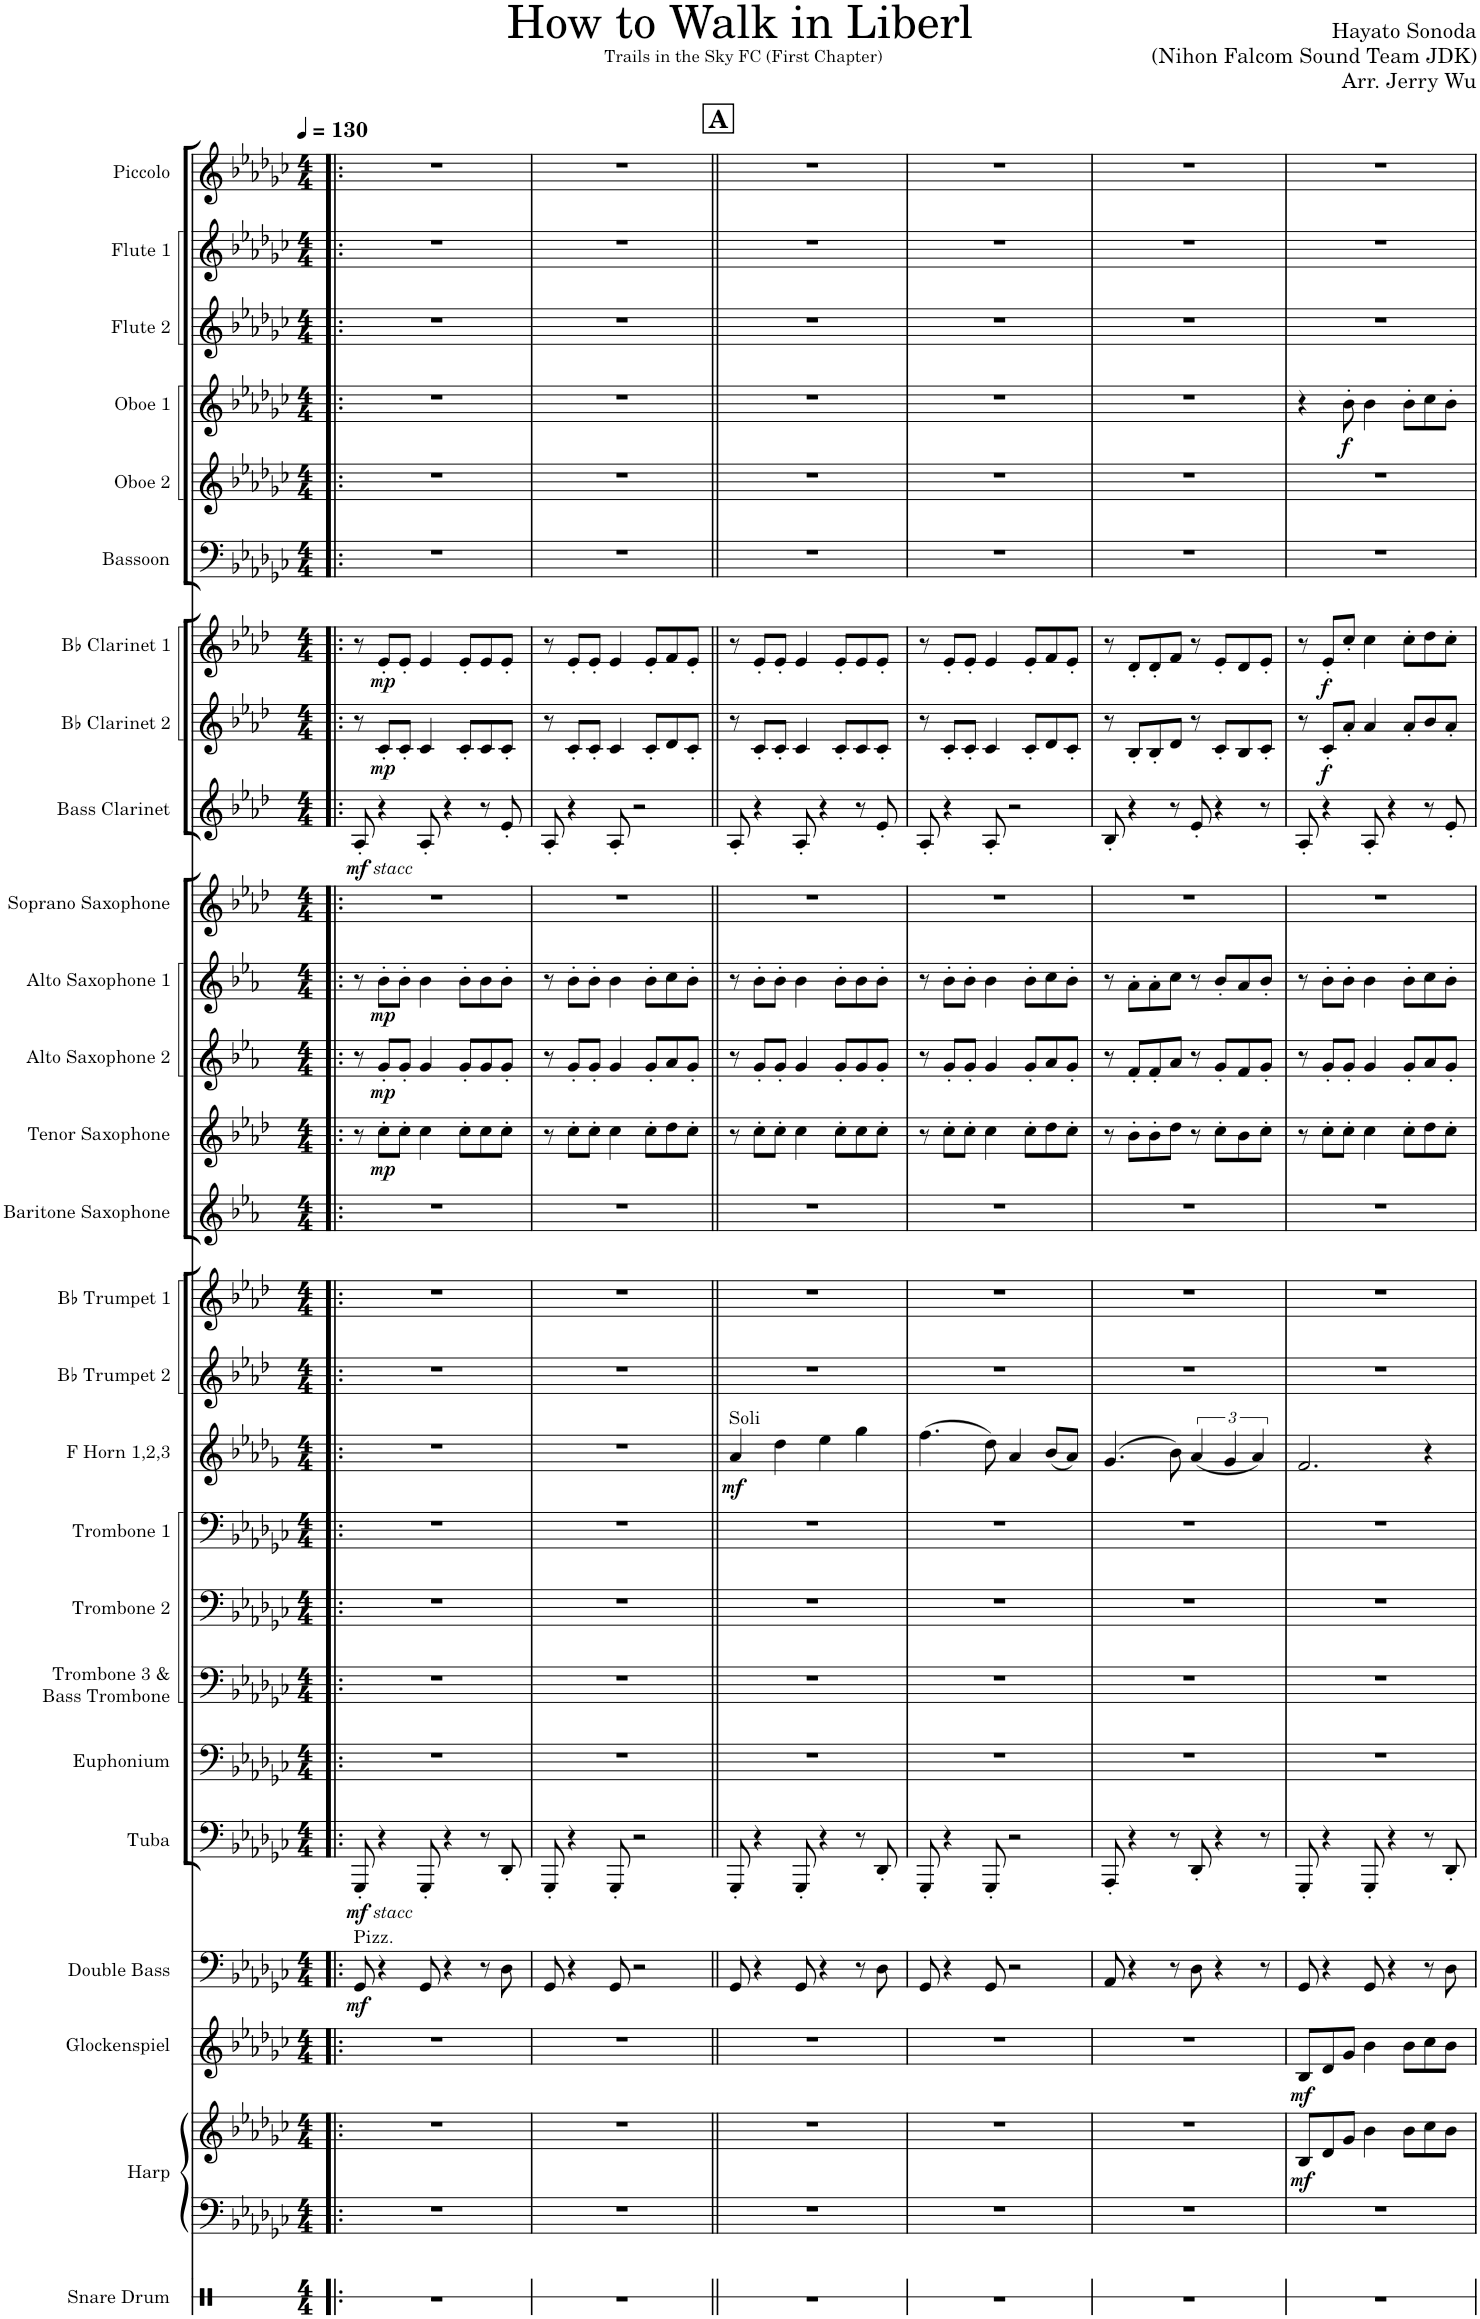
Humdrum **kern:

**kern	**kern	**kern	**dynam	**kern	**dynam	**kern	**dynam	**kern	**dynam	**kern	**kern	**kern	**kern	**kern	**dynam	**kern	**kern	**kern	**kern	**dynam	**kern	**dynam	**kern	**dynam	**kern	**kern	**dynam	**kern	**dynam	**kern	**dynam	**kern	**kern	**kern	**dynam	**kern	**kern	**kern
*part26	*part25	*part25	*part25	*part24	*part24	*part23	*part23	*part22	*part22	*part21	*part20	*part19	*part18	*part17	*part17	*part16	*part15	*part14	*part13	*part13	*part12	*part12	*part11	*part11	*part10	*part9	*part9	*part8	*part8	*part7	*part7	*part6	*part5	*part4	*part4	*part3	*part2	*part1
*staff27	*staff26	*staff25	*staff25/26	*staff24	*staff24	*staff23	*staff23	*staff22	*staff22	*staff21	*staff20	*staff19	*staff18	*staff17	*staff17	*staff16	*staff15	*staff14	*staff13	*staff13	*staff12	*staff12	*staff11	*staff11	*staff10	*staff9	*staff9	*staff8	*staff8	*staff7	*staff7	*staff6	*staff5	*staff4	*staff4	*staff3	*staff2	*staff1
*I"Snare Drum	*I"Harp	*	*	*I"Glockenspiel	*	*I"Double Bass	*	*I"Tuba	*	*I"Euphonium	*I"Trombone 3 &amp; Bass Trombone	*I"Trombone 2	*I"Trombone 1	*I"F Horn 1,2,3	*	*I"Bb Trumpet 2	*I"Bb Trumpet 1	*I"Baritone Saxophone	*I"Tenor Saxophone	*	*I"Alto Saxophone 2	*	*I"Alto Saxophone 1	*	*I"Soprano Saxophone	*I"Bass Clarinet	*	*I"Bb Clarinet 2	*	*I"Bb Clarinet 1	*	*I"Bassoon	*I"Oboe 2	*I"Oboe 1	*	*I"Flute 2	*I"Flute 1	*I"Piccolo
*I'SD	*I'Hrp.	*	*	*I'Glk.	*	*I'Db.	*	*I'Tba.	*	*I'Euph.	*I'Tbn. 3 B. Tbn.	*I'Tbn. 2	*I'Tbn. 1	*I'F Hn. 1,2,3	*	*I'Bb Tpt. 2	*I'Bb Tpt. 1	*I'Bar. Sax.	*I'T. Sax.	*	*I'A. Sax. 2	*	*I'A. Sax. 1	*	*I'S. Sax.	*I'B. Cl.	*	*I'Bb Cl. 2	*	*I'Bb Cl. 1	*	*I'Bsn.	*I'Ob. 2	*I'Ob. 1	*	*I'Fl. 2	*I'Fl. 1	*I'Picc.
*stria1	*	*	*	*	*	*	*	*	*	*	*	*	*	*	*	*	*	*	*	*	*	*	*	*	*	*	*	*	*	*	*	*	*	*	*	*	*	*
*clefX	*clefF4	*clefG2	*	*clefG2	*	*clefF4	*	*clefF4	*	*clefF4	*clefF4	*clefF4	*clefF4	*clefG2	*	*clefG2	*clefG2	*clefG2	*clefG2	*	*clefG2	*	*clefG2	*	*clefG2	*clefG2	*	*clefG2	*	*clefG2	*	*clefF4	*clefG2	*clefG2	*	*clefG2	*clefG2	*clefG2
*	*	*	*	*Trd-14c-24	*	*Trd7c12	*	*	*	*	*	*	*	*Trd4c7	*	*Trd1c2	*Trd1c2	*Trd12c21	*Trd8c14	*	*Trd5c9	*	*Trd5c9	*	*Trd1c2	*Trd8c14	*	*Trd1c2	*	*Trd1c2	*	*	*	*	*	*	*	*Trd-7c-12
*k[]	*k[b-e-a-d-g-c-]	*k[b-e-a-d-g-c-]	*	*k[b-e-a-d-g-c-]	*	*k[b-e-a-d-g-c-]	*	*k[b-e-a-d-g-c-]	*	*k[b-e-a-d-g-c-]	*k[b-e-a-d-g-c-]	*k[b-e-a-d-g-c-]	*k[b-e-a-d-g-c-]	*k[b-e-a-d-g-]	*	*k[b-e-a-d-]	*k[b-e-a-d-]	*k[b-e-a-]	*k[b-e-a-d-]	*	*k[b-e-a-]	*	*k[b-e-a-]	*	*k[b-e-a-d-]	*k[b-e-a-d-]	*	*k[b-e-a-d-]	*	*k[b-e-a-d-]	*	*k[b-e-a-d-g-c-]	*k[b-e-a-d-g-c-]	*k[b-e-a-d-g-c-]	*	*k[b-e-a-d-g-c-]	*k[b-e-a-d-g-c-]	*k[b-e-a-d-g-c-]
*M4/4	*M4/4	*M4/4	*	*M4/4	*	*M4/4	*	*M4/4	*	*M4/4	*M4/4	*M4/4	*M4/4	*M4/4	*	*M4/4	*M4/4	*M4/4	*M4/4	*	*M4/4	*	*M4/4	*	*M4/4	*M4/4	*	*M4/4	*	*M4/4	*	*M4/4	*M4/4	*M4/4	*	*M4/4	*M4/4	*M4/4
*MM130	*MM130	*MM130	*	*MM130	*	*MM130	*	*MM130	*	*MM130	*MM130	*MM130	*MM130	*MM130	*	*MM130	*MM130	*MM130	*MM130	*	*MM130	*	*MM130	*	*MM130	*MM130	*	*MM130	*	*MM130	*	*MM130	*MM130	*MM130	*	*MM130	*MM130	*MM130
=1!|:	=1!|:	=1!|:	=1!|:	=1!|:	=1!|:	=1!|:	=1!|:	=1!|:	=1!|:	=1!|:	=1!|:	=1!|:	=1!|:	=1!|:	=1!|:	=1!|:	=1!|:	=1!|:	=1!|:	=1!|:	=1!|:	=1!|:	=1!|:	=1!|:	=1!|:	=1!|:	=1!|:	=1!|:	=1!|:	=1!|:	=1!|:	=1!|:	=1!|:	=1!|:	=1!|:	=1!|:	=1!|:	=1!|:
!	!	!	!	!	!	!	!	!	!	!	!	!	!	!	!	!	!	!	!	!	!	!	!	!	!	!LO:TX:b:i:t=stacc	!	!	!	!	!	!	!	!	!	!	!	!
!	!	!	!	!	!	!	!	!LO:TX:b:i:t=stacc	!	!	!	!	!	!	!	!	!	!	!	!	!	!	!	!	!	!	!	!	!	!	!	!	!	!	!	!	!	!
!	!	!	!	!	!	!LO:TX:a:t=Pizz.	!	!	!	!	!	!	!	!	!	!	!	!	!	!	!	!	!	!	!	!	!	!	!	!	!	!	!	!	!	!	!	!
!	!	!	!	!	!	!	!LO:DY:b	!	!LO:DY:b	!	!	!	!	!	!	!	!	!	!	!	!	!	!	!	!	!	!LO:DY:b	!	!	!	!	!	!	!	!	!	!	!
1r	1r	1r	.	1r	.	8GG-/	mf	8GGG-'/	mf	1r	1r	1r	1r	1r	.	1r	1r	1r	8r	.	8r	.	8r	.	1r	8A-'/	mf	8r	.	8r	.	1r	1r	1r	.	1r	1r	1r
!	!	!	!	!	!	!	!	!	!	!	!	!	!	!	!	!	!	!	!	!LO:DY:b	!	!LO:DY:b	!	!LO:DY:b	!	!	!	!	!LO:DY:b	!	!LO:DY:b	!	!	!	!	!	!	!
.	.	.	.	.	.	4r	.	4r	.	.	.	.	.	.	.	.	.	.	8cc'\L	mp	8g'/L	mp	8b-'\L	mp	.	4r	.	8c'/L	mp	8e-'/L	mp	.	.	.	.	.	.	.
.	.	.	.	.	.	.	.	.	.	.	.	.	.	.	.	.	.	.	8cc'\J	.	8g'/J	.	8b-'\J	.	.	.	.	8c'/J	.	8e-'/J	.	.	.	.	.	.	.	.
.	.	.	.	.	.	8GG-/	.	8GGG-'/	.	.	.	.	.	.	.	.	.	.	4cc\	.	4g/	.	4b-\	.	.	8A-'/	.	4c/	.	4e-/	.	.	.	.	.	.	.	.
.	.	.	.	.	.	4r	.	4r	.	.	.	.	.	.	.	.	.	.	.	.	.	.	.	.	.	4r	.	.	.	.	.	.	.	.	.	.	.	.
.	.	.	.	.	.	.	.	.	.	.	.	.	.	.	.	.	.	.	8cc'\L	.	8g'/L	.	8b-'\L	.	.	.	.	8c'/L	.	8e-'/L	.	.	.	.	.	.	.	.
.	.	.	.	.	.	8r	.	8r	.	.	.	.	.	.	.	.	.	.	8cc\	.	8g/	.	8b-\	.	.	8r	.	8c/	.	8e-/	.	.	.	.	.	.	.	.
.	.	.	.	.	.	8D-\	.	8DD-'/	.	.	.	.	.	.	.	.	.	.	8cc'\J	.	8g'/J	.	8b-'\J	.	.	8e-'/	.	8c'/J	.	8e-'/J	.	.	.	.	.	.	.	.
=2	=2	=2	=2	=2	=2	=2	=2	=2	=2	=2	=2	=2	=2	=2	=2	=2	=2	=2	=2	=2	=2	=2	=2	=2	=2	=2	=2	=2	=2	=2	=2	=2	=2	=2	=2	=2	=2	=2
1r	1r	1r	.	1r	.	8GG-/	.	8GGG-'/	.	1r	1r	1r	1r	1r	.	1r	1r	1r	8r	.	8r	.	8r	.	1r	8A-'/	.	8r	.	8r	.	1r	1r	1r	.	1r	1r	1r
.	.	.	.	.	.	4r	.	4r	.	.	.	.	.	.	.	.	.	.	8cc'\L	.	8g'/L	.	8b-'\L	.	.	4r	.	8c'/L	.	8e-'/L	.	.	.	.	.	.	.	.
.	.	.	.	.	.	.	.	.	.	.	.	.	.	.	.	.	.	.	8cc'\J	.	8g'/J	.	8b-'\J	.	.	.	.	8c'/J	.	8e-'/J	.	.	.	.	.	.	.	.
.	.	.	.	.	.	8GG-/	.	8GGG-'/	.	.	.	.	.	.	.	.	.	.	4cc\	.	4g/	.	4b-\	.	.	8A-'/	.	4c/	.	4e-/	.	.	.	.	.	.	.	.
.	.	.	.	.	.	2r	.	2r	.	.	.	.	.	.	.	.	.	.	.	.	.	.	.	.	.	2r	.	.	.	.	.	.	.	.	.	.	.	.
.	.	.	.	.	.	.	.	.	.	.	.	.	.	.	.	.	.	.	8cc'\L	.	8g'/L	.	8b-'\L	.	.	.	.	8c'/L	.	8e-'/L	.	.	.	.	.	.	.	.
.	.	.	.	.	.	.	.	.	.	.	.	.	.	.	.	.	.	.	8dd-\	.	8a-/	.	8cc\	.	.	.	.	8d-/	.	8f/	.	.	.	.	.	.	.	.
.	.	.	.	.	.	.	.	.	.	.	.	.	.	.	.	.	.	.	8cc'\J	.	8g'/J	.	8b-'\J	.	.	.	.	8c'/J	.	8e-'/J	.	.	.	.	.	.	.	.
!!LO:REH:place=s1:a:B:cj:fs=14:t=A
=3||	=3||	=3||	=3||	=3||	=3||	=3||	=3||	=3||	=3||	=3||	=3||	=3||	=3||	=3||	=3||	=3||	=3||	=3||	=3||	=3||	=3||	=3||	=3||	=3||	=3||	=3||	=3||	=3||	=3||	=3||	=3||	=3||	=3||	=3||	=3||	=3||	=3||	=3||
!	!	!	!	!	!	!	!	!	!	!	!	!	!	!LO:TX:a:t=Soli	!	!	!	!	!	!	!	!	!	!	!	!	!	!	!	!	!	!	!	!	!	!	!	!
!	!	!	!	!	!	!	!	!	!	!	!	!	!	!	!LO:DY:b	!	!	!	!	!	!	!	!	!	!	!	!	!	!	!	!	!	!	!	!	!	!	!
1r	1r	1r	.	1r	.	8GG-/	.	8GGG-'/	.	1r	1r	1r	1r	4a-/	mf	1r	1r	1r	8r	.	8r	.	8r	.	1r	8A-'/	.	8r	.	8r	.	1r	1r	1r	.	1r	1r	1r
.	.	.	.	.	.	4r	.	4r	.	.	.	.	.	.	.	.	.	.	8cc'\L	.	8g'/L	.	8b-'\L	.	.	4r	.	8c'/L	.	8e-'/L	.	.	.	.	.	.	.	.
.	.	.	.	.	.	.	.	.	.	.	.	.	.	4dd-\	.	.	.	.	8cc'\J	.	8g'/J	.	8b-'\J	.	.	.	.	8c'/J	.	8e-'/J	.	.	.	.	.	.	.	.
.	.	.	.	.	.	8GG-/	.	8GGG-'/	.	.	.	.	.	.	.	.	.	.	4cc\	.	4g/	.	4b-\	.	.	8A-'/	.	4c/	.	4e-/	.	.	.	.	.	.	.	.
.	.	.	.	.	.	4r	.	4r	.	.	.	.	.	4ee-\	.	.	.	.	.	.	.	.	.	.	.	4r	.	.	.	.	.	.	.	.	.	.	.	.
.	.	.	.	.	.	.	.	.	.	.	.	.	.	.	.	.	.	.	8cc'\L	.	8g'/L	.	8b-'\L	.	.	.	.	8c'/L	.	8e-'/L	.	.	.	.	.	.	.	.
.	.	.	.	.	.	8r	.	8r	.	.	.	.	.	4gg-\	.	.	.	.	8cc\	.	8g/	.	8b-\	.	.	8r	.	8c/	.	8e-/	.	.	.	.	.	.	.	.
.	.	.	.	.	.	8D-\	.	8DD-'/	.	.	.	.	.	.	.	.	.	.	8cc'\J	.	8g'/J	.	8b-'\J	.	.	8e-'/	.	8c'/J	.	8e-'/J	.	.	.	.	.	.	.	.
=4	=4	=4	=4	=4	=4	=4	=4	=4	=4	=4	=4	=4	=4	=4	=4	=4	=4	=4	=4	=4	=4	=4	=4	=4	=4	=4	=4	=4	=4	=4	=4	=4	=4	=4	=4	=4	=4	=4
1r	1r	1r	.	1r	.	8GG-/	.	8GGG-'/	.	1r	1r	1r	1r	(4.ff\	.	1r	1r	1r	8r	.	8r	.	8r	.	1r	8A-'/	.	8r	.	8r	.	1r	1r	1r	.	1r	1r	1r
.	.	.	.	.	.	4r	.	4r	.	.	.	.	.	.	.	.	.	.	8cc'\L	.	8g'/L	.	8b-'\L	.	.	4r	.	8c'/L	.	8e-'/L	.	.	.	.	.	.	.	.
.	.	.	.	.	.	.	.	.	.	.	.	.	.	.	.	.	.	.	8cc'\J	.	8g'/J	.	8b-'\J	.	.	.	.	8c'/J	.	8e-'/J	.	.	.	.	.	.	.	.
.	.	.	.	.	.	8GG-/	.	8GGG-'/	.	.	.	.	.	8dd-\)	.	.	.	.	4cc\	.	4g/	.	4b-\	.	.	8A-'/	.	4c/	.	4e-/	.	.	.	.	.	.	.	.
.	.	.	.	.	.	2r	.	2r	.	.	.	.	.	4a-/	.	.	.	.	.	.	.	.	.	.	.	2r	.	.	.	.	.	.	.	.	.	.	.	.
.	.	.	.	.	.	.	.	.	.	.	.	.	.	.	.	.	.	.	8cc'\L	.	8g'/L	.	8b-'\L	.	.	.	.	8c'/L	.	8e-'/L	.	.	.	.	.	.	.	.
.	.	.	.	.	.	.	.	.	.	.	.	.	.	(8b-/L	.	.	.	.	8dd-\	.	8a-/	.	8cc\	.	.	.	.	8d-/	.	8f/	.	.	.	.	.	.	.	.
.	.	.	.	.	.	.	.	.	.	.	.	.	.	8a-/J)	.	.	.	.	8cc'\J	.	8g'/J	.	8b-'\J	.	.	.	.	8c'/J	.	8e-'/J	.	.	.	.	.	.	.	.
=5	=5	=5	=5	=5	=5	=5	=5	=5	=5	=5	=5	=5	=5	=5	=5	=5	=5	=5	=5	=5	=5	=5	=5	=5	=5	=5	=5	=5	=5	=5	=5	=5	=5	=5	=5	=5	=5	=5
1r	1r	1r	.	1r	.	8AA-/	.	8AAA-'/	.	1r	1r	1r	1r	(4.g-/	.	1r	1r	1r	8r	.	8r	.	8r	.	1r	8B-'/	.	8r	.	8r	.	1r	1r	1r	.	1r	1r	1r
.	.	.	.	.	.	4r	.	4r	.	.	.	.	.	.	.	.	.	.	8b-'\L	.	8f'/L	.	8a-'\L	.	.	4r	.	8B-'/L	.	8d-'/L	.	.	.	.	.	.	.	.
.	.	.	.	.	.	.	.	.	.	.	.	.	.	.	.	.	.	.	8b-'\	.	8f'/	.	8a-'\	.	.	.	.	8B-'/	.	8d-'/	.	.	.	.	.	.	.	.
.	.	.	.	.	.	8r	.	8r	.	.	.	.	.	8b-\)	.	.	.	.	8dd-\J	.	8a-/J	.	8cc\J	.	.	8r	.	8d-/J	.	8f/J	.	.	.	.	.	.	.	.
.	.	.	.	.	.	8D-\	.	8DD-'/	.	.	.	.	.	(6a-/	.	.	.	.	8r	.	8r	.	8r	.	.	8e-'/	.	8r	.	8r	.	.	.	.	.	.	.	.
.	.	.	.	.	.	4r	.	4r	.	.	.	.	.	.	.	.	.	.	8cc'\L	.	8g'/L	.	8b-'/L	.	.	4r	.	8c'/L	.	8e-'/L	.	.	.	.	.	.	.	.
.	.	.	.	.	.	.	.	.	.	.	.	.	.	6g-/	.	.	.	.	.	.	.	.	.	.	.	.	.	.	.	.	.	.	.	.	.	.	.	.
.	.	.	.	.	.	.	.	.	.	.	.	.	.	.	.	.	.	.	8b-\	.	8f/	.	8a-/	.	.	.	.	8B-/	.	8d-/	.	.	.	.	.	.	.	.
.	.	.	.	.	.	.	.	.	.	.	.	.	.	6a-/)	.	.	.	.	.	.	.	.	.	.	.	.	.	.	.	.	.	.	.	.	.	.	.	.
.	.	.	.	.	.	8r	.	8r	.	.	.	.	.	.	.	.	.	.	8cc'\J	.	8g'/J	.	8b-'/J	.	.	8r	.	8c'/J	.	8e-'/J	.	.	.	.	.	.	.	.
=6	=6	=6	=6	=6	=6	=6	=6	=6	=6	=6	=6	=6	=6	=6	=6	=6	=6	=6	=6	=6	=6	=6	=6	=6	=6	=6	=6	=6	=6	=6	=6	=6	=6	=6	=6	=6	=6	=6
!	!	!	!LO:DY:b	!	!LO:DY:b	!	!	!	!	!	!	!	!	!	!	!	!	!	!	!	!	!	!	!	!	!	!	!	!	!	!	!	!	!	!	!	!	!
1r	1r	8B-/L	mf	8B-/L	mf	8GG-/	.	8GGG-'/	.	1r	1r	1r	1r	2.f/	.	1r	1r	1r	8r	.	8r	.	8r	.	1r	8A-'/	.	8r	.	8r	.	1r	1r	4r	.	1r	1r	1r
!	!	!	!	!	!	!	!	!	!	!	!	!	!	!	!	!	!	!	!	!	!	!	!	!	!	!	!	!	!LO:DY:b	!	!LO:DY:b	!	!	!	!	!	!	!
.	.	8d-/	.	8d-/	.	4r	.	4r	.	.	.	.	.	.	.	.	.	.	8cc'\L	.	8g'/L	.	8b-'\L	.	.	4r	.	8c'/L	f	8e-'/L	f	.	.	.	.	.	.	.
!	!	!	!	!	!	!	!	!	!	!	!	!	!	!	!	!	!	!	!	!	!	!	!	!	!	!	!	!	!	!	!	!	!	!	!LO:DY:b	!	!	!
.	.	8g-/J	.	8g-/J	.	.	.	.	.	.	.	.	.	.	.	.	.	.	8cc'\J	.	8g'/J	.	8b-'\J	.	.	.	.	8a-'/J	.	8cc'/J	.	.	.	8b-'\	f	.	.	.
.	.	4b-\	.	4b-\	.	8GG-/	.	8GGG-'/	.	.	.	.	.	.	.	.	.	.	4cc\	.	4g/	.	4b-\	.	.	8A-'/	.	4a-/	.	4cc\	.	.	.	4b-\	.	.	.	.
.	.	.	.	.	.	4r	.	4r	.	.	.	.	.	.	.	.	.	.	.	.	.	.	.	.	.	4r	.	.	.	.	.	.	.	.	.	.	.	.
.	.	8b-\L	.	8b-\L	.	.	.	.	.	.	.	.	.	.	.	.	.	.	8cc'\L	.	8g'/L	.	8b-'\L	.	.	.	.	8a-'/L	.	8cc'\L	.	.	.	8b-'\L	.	.	.	.
.	.	8cc-\	.	8cc-\	.	8r	.	8r	.	.	.	.	.	4r	.	.	.	.	8dd-\	.	8a-/	.	8cc\	.	.	8r	.	8b-/	.	8dd-\	.	.	.	8cc-\	.	.	.	.
.	.	8b-\J	.	8b-\J	.	8D-\	.	8DD-'/	.	.	.	.	.	.	.	.	.	.	8cc'\J	.	8g'/J	.	8b-'\J	.	.	8e-'/	.	8a-'/J	.	8cc'\J	.	.	.	8b-'\J	.	.	.	.
=	=	=	=	=	=	=	=	=	=	=	=	=	=	=	=	=	=	=	=	=	=	=	=	=	=	=	=	=	=	=	=	=	=	=	=	=	=	=
*-	*-	*-	*-	*-	*-	*-	*-	*-	*-	*-	*-	*-	*-	*-	*-	*-	*-	*-	*-	*-	*-	*-	*-	*-	*-	*-	*-	*-	*-	*-	*-	*-	*-	*-	*-	*-	*-	*-
